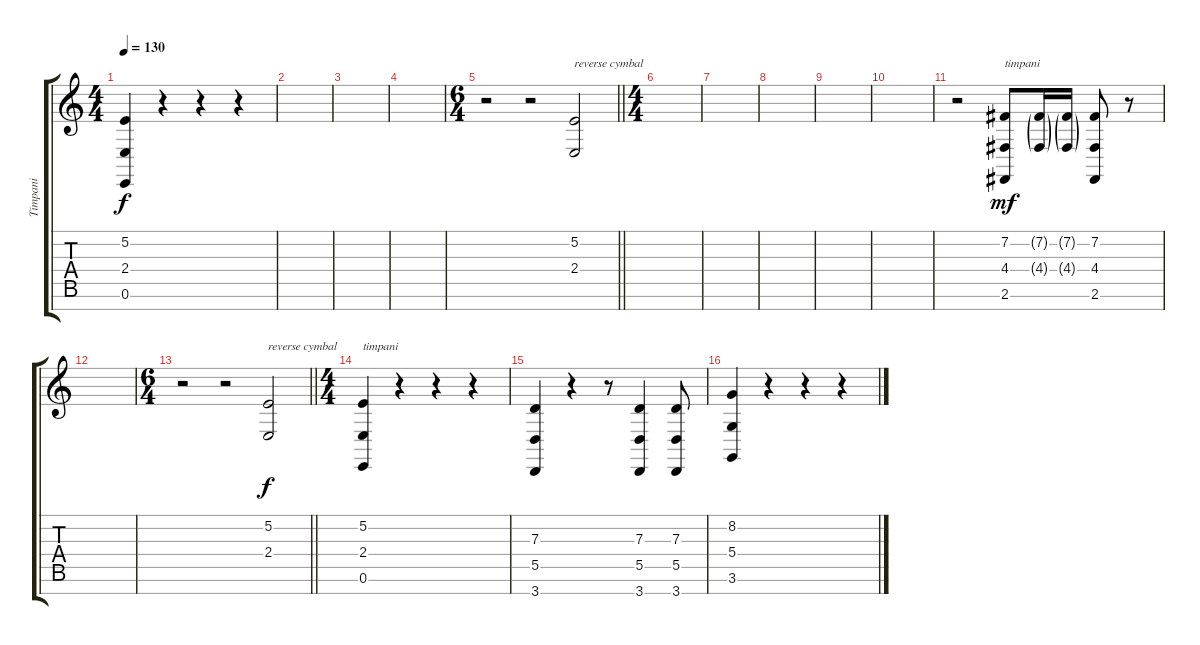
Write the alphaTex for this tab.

\track ("Timpani" "Timpani") {instrument timpani}
\staff {score tabs}
\tuning (E4 B3 G3 D3 A2 E2 B1) {hide}
\ts (4 4)
\tempo 130
\clef g2
\ks c
(5.2 2.4 0.6).4{dy f} r.4 r.4 r.4 |
|
|
|
\ts (6 4)
\barLineRight lightlight
r.2 r.2 (5.2 2.4).2{txt "reverse cymbal" instrument reversecymbal} |
\ts (4 4)
\section ("" "")
|
|
|
|
|
r.2 (7.2 4.4 2.6).8{txt "timpani" dy mf instrument timpani} (7.2{g} 4.4{g}).16 (7.2{g} 4.4{g}).16 (7.2 4.4 2.6).8 r.8 |
|
\ts (6 4)
\barLineRight lightlight
r.2 r.2 (5.2 2.4).2{txt "reverse cymbal" dy f instrument reversecymbal} |
\ts (4 4)
\section ("" "")
(5.2 2.4 0.6).4{txt "timpani" instrument timpani} r.4 r.4 r.4 |
(7.3 5.5 3.7).4 r.4 r.8 (7.3 5.5 3.7).4 (7.3 5.5 3.7).8 |
(8.2 5.4 3.6).4 r.4 r.4 r.4
